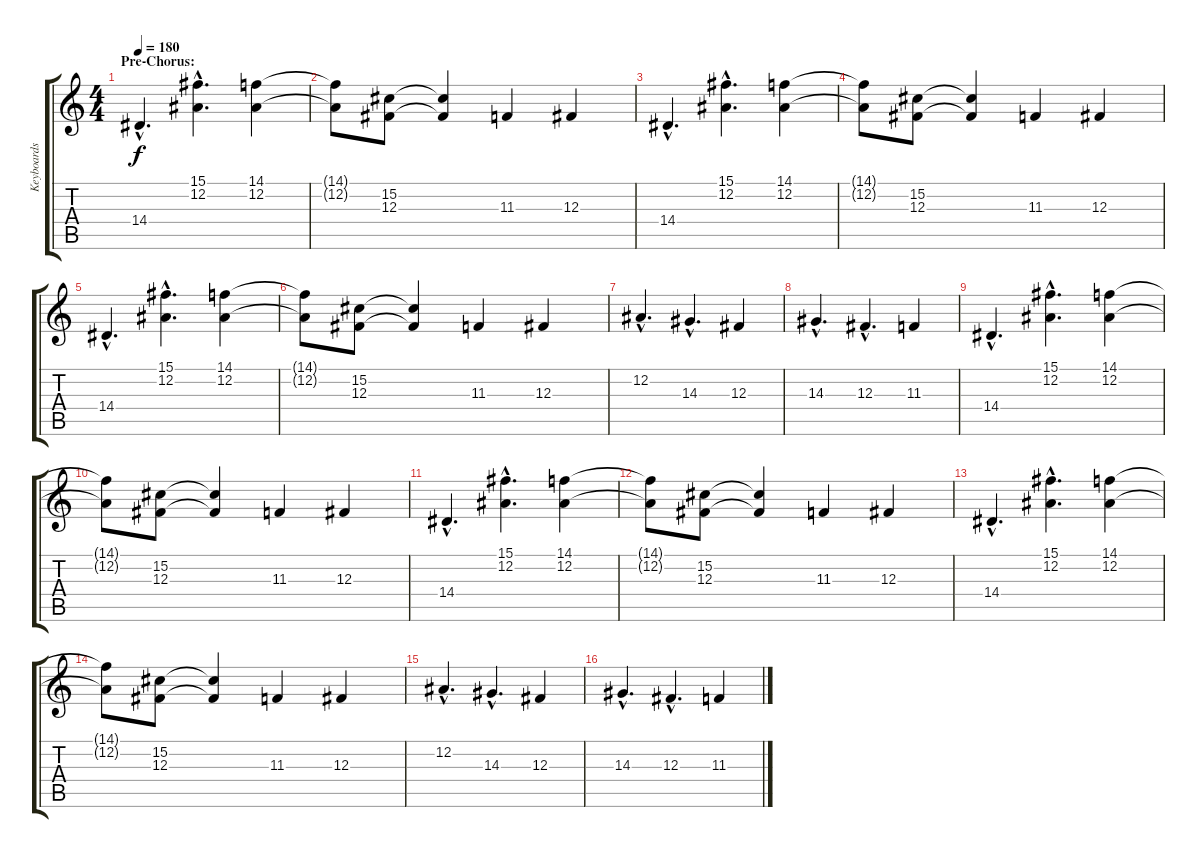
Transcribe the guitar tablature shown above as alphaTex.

\track ("Keyboards" "Keyboards") {instrument acousticgrandpiano}
\staff {score tabs}
\tuning (Eb4 Bb3 Gb3 Db3 Ab2 Eb2) {hide}
\ts (4 4)
\section ("" "Pre-Chorus:")
\tempo 180
\clef g2
\ks c
14.4{hac}.4{d dy f} (15.1{hac} 12.2{hac}).4{d} (14.1 12.2).4 |
(14.1{t} 12.2{t}).8 (15.2 12.3).8 (15.2{t} 12.3{t}).4 11.3.4 12.3.4 |
14.4{hac}.4{d} (15.1{hac} 12.2{hac}).4{d} (14.1 12.2).4 |
(14.1{t} 12.2{t}).8 (15.2 12.3).8 (15.2{t} 12.3{t}).4 11.3.4 12.3.4 |
14.4{hac}.4{d} (15.1{hac} 12.2{hac}).4{d} (14.1 12.2).4 |
(14.1{t} 12.2{t}).8 (15.2 12.3).8 (15.2{t} 12.3{t}).4 11.3.4 12.3.4 |
12.2{hac}.4{d} 14.3{hac}.4{d} 12.3.4 |
14.3{hac}.4{d} 12.3{hac}.4{d} 11.3.4 |
14.4{hac}.4{d} (15.1{hac} 12.2{hac}).4{d} (14.1 12.2).4 |
(14.1{t} 12.2{t}).8 (15.2 12.3).8 (15.2{t} 12.3{t}).4 11.3.4 12.3.4 |
14.4{hac}.4{d} (15.1{hac} 12.2{hac}).4{d} (14.1 12.2).4 |
(14.1{t} 12.2{t}).8 (15.2 12.3).8 (15.2{t} 12.3{t}).4 11.3.4 12.3.4 |
14.4{hac}.4{d} (15.1{hac} 12.2{hac}).4{d} (14.1 12.2).4 |
(14.1{t} 12.2{t}).8 (15.2 12.3).8 (15.2{t} 12.3{t}).4 11.3.4 12.3.4 |
12.2{hac}.4{d} 14.3{hac}.4{d} 12.3.4 |
14.3{hac}.4{d} 12.3{hac}.4{d} 11.3.4
